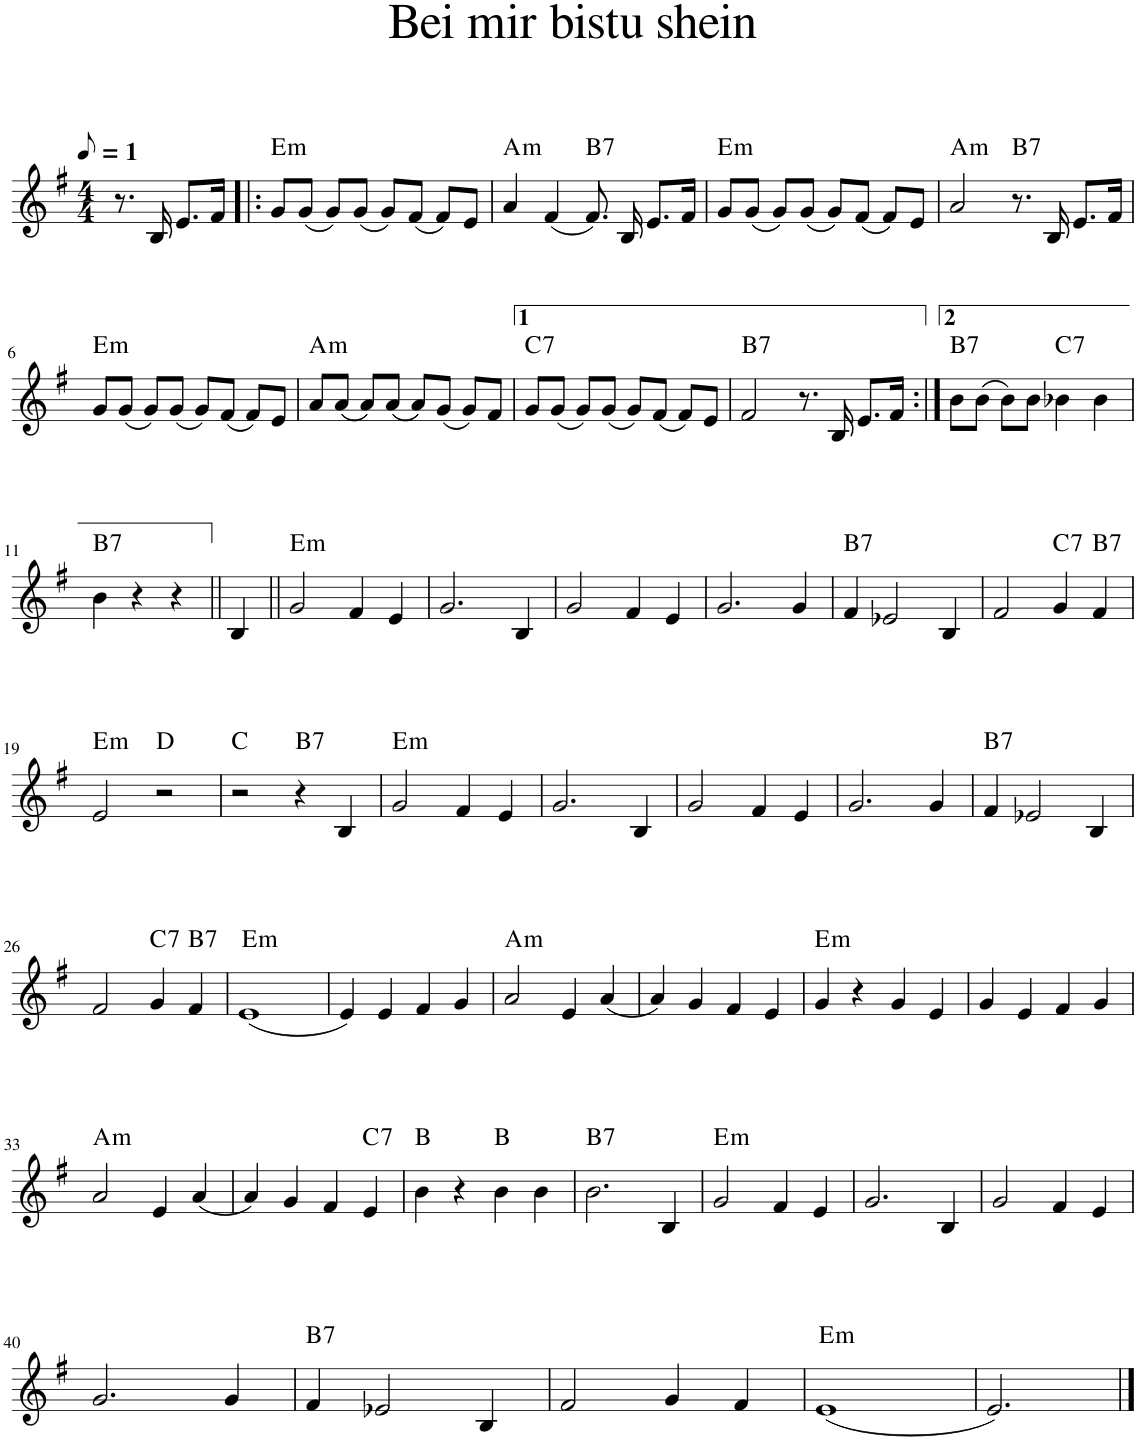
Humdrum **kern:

**kern	**harte
*part1	*part1
*staff1	*
*I"Piano	*
*I'Pno	*
*clefG2	*
*k[f#]	*
*e:	*
*M4/4	*
*MM1	*
=1	=1
8.r	.
16B/	.
8.e/L	.
16f#/Jk	.
=2!|:	=2!|:
!	!LO:H:kt=m
8g/L	E:min
(8g/J	.
8g/L)	.
(8g/J	.
8g/L)	.
(8f#/J	.
8f#/L)	.
8e/J	.
=3	=3
!	!LO:H:kt=m
4a/	A:min
(4f#/	.
!	!LO:H:kt=7
8.f#/)	B:7
16B/	.
8.e/L	.
16f#/Jk	.
=4	=4
!	!LO:H:kt=m
8g/L	E:min
(8g/J	.
8g/L)	.
(8g/J	.
8g/L)	.
(8f#/J	.
8f#/L)	.
8e/J	.
=5	=5
!	!LO:H:kt=m
2a/	A:min
!	!LO:H:kt=7
8.r	B:7
16B/	.
8.e/L	.
16f#/Jk	.
!!LO:LB:g=z
=6	=6
!	!LO:H:kt=m
8g/L	E:min
(8g/J	.
8g/L)	.
(8g/J	.
8g/L)	.
(8f#/J	.
8f#/L)	.
8e/J	.
=7	=7
!	!LO:H:kt=m
8a/L	A:min
(8a/J	.
8a/L)	.
(8a/J	.
8a/L)	.
(8g/J	.
8g/L)	.
8f#/J	.
=8	=8
!	!LO:H:kt=7
8g/L	C:7
(8g/J	.
8g/L)	.
(8g/J	.
8g/L)	.
(8f#/J	.
8f#/L)	.
8e/J	.
=9	=9
!	!LO:H:kt=7
2f#/	B:7
8.r	.
16B/	.
8.e/L	.
16f#/Jk	.
=10:|!	=10:|!
!	!LO:H:kt=7
8b\L	B:7
(8b\J	.
8b\L)	.
8b\J	.
!	!LO:H:kt=7
4b-X\	C:7
4b-\	.
!!LO:LB:g=z
=11	=11
!	!LO:H:kt=7
4b\	B:7
4r	.
4r	.
=12||	=12||
4B/	.
=13||	=13||
!	!LO:H:kt=m
2g/	E:min
4f#/	.
4e/	.
=14	=14
2.g/	.
4B/	.
=15	=15
2g/	.
4f#/	.
4e/	.
=16	=16
2.g/	.
4g/	.
=17	=17
!	!LO:H:kt=7
4f#/	B:7
2e-X/	.
4B/	.
=18	=18
2f#/	.
!	!LO:H:kt=7
4g/	C:7
!	!LO:H:kt=7
4f#/	B:7
!!LO:LB:g=z
=19	=19
!	!LO:H:kt=m
2e/	E:min
2r	D:maj
=20	=20
2r	C:maj
!	!LO:H:kt=7
4r	B:7
4B/	.
=21	=21
!	!LO:H:kt=m
2g/	E:min
4f#/	.
4e/	.
=22	=22
2.g/	.
4B/	.
=23	=23
2g/	.
4f#/	.
4e/	.
=24	=24
2.g/	.
4g/	.
=25	=25
!	!LO:H:kt=7
4f#/	B:7
2e-X/	.
4B/	.
!!LO:LB:g=z
=26	=26
2f#/	.
!	!LO:H:kt=7
4g/	C:7
!	!LO:H:kt=7
4f#/	B:7
=27	=27
!	!LO:H:kt=m
(1e	E:min
=28	=28
4e/)	.
4e/	.
4f#/	.
4g/	.
=29	=29
!	!LO:H:kt=m
2a/	A:min
4e/	.
(4a/	.
=30	=30
4a/)	.
4g/	.
4f#/	.
4e/	.
=31	=31
!	!LO:H:kt=m
4g/	E:min
4r	.
4g/	.
4e/	.
=32	=32
4g/	.
4e/	.
4f#/	.
4g/	.
!!LO:LB:g=z
=33	=33
!	!LO:H:kt=m
2a/	A:min
4e/	.
(4a/	.
=34	=34
4a/)	.
4g/	.
4f#/	.
!	!LO:H:kt=7
4e/	C:7
=35	=35
4b\	B:maj
4r	.
4b\	B:maj
4b\	.
=36	=36
!	!LO:H:kt=7
2.b\	B:7
4B/	.
=37	=37
!	!LO:H:kt=m
2g/	E:min
4f#/	.
4e/	.
=38	=38
2.g/	.
4B/	.
=39	=39
2g/	.
4f#/	.
4e/	.
!!LO:LB:g=z
=40	=40
2.g/	.
4g/	.
=41	=41
!	!LO:H:kt=7
4f#/	B:7
2e-X/	.
4B/	.
=42	=42
2f#/	.
4g/	.
4f#/	.
=43	=43
!	!LO:H:kt=m
(1e	E:min
=44	=44
2.e/)	.
==	==
*-	*-
